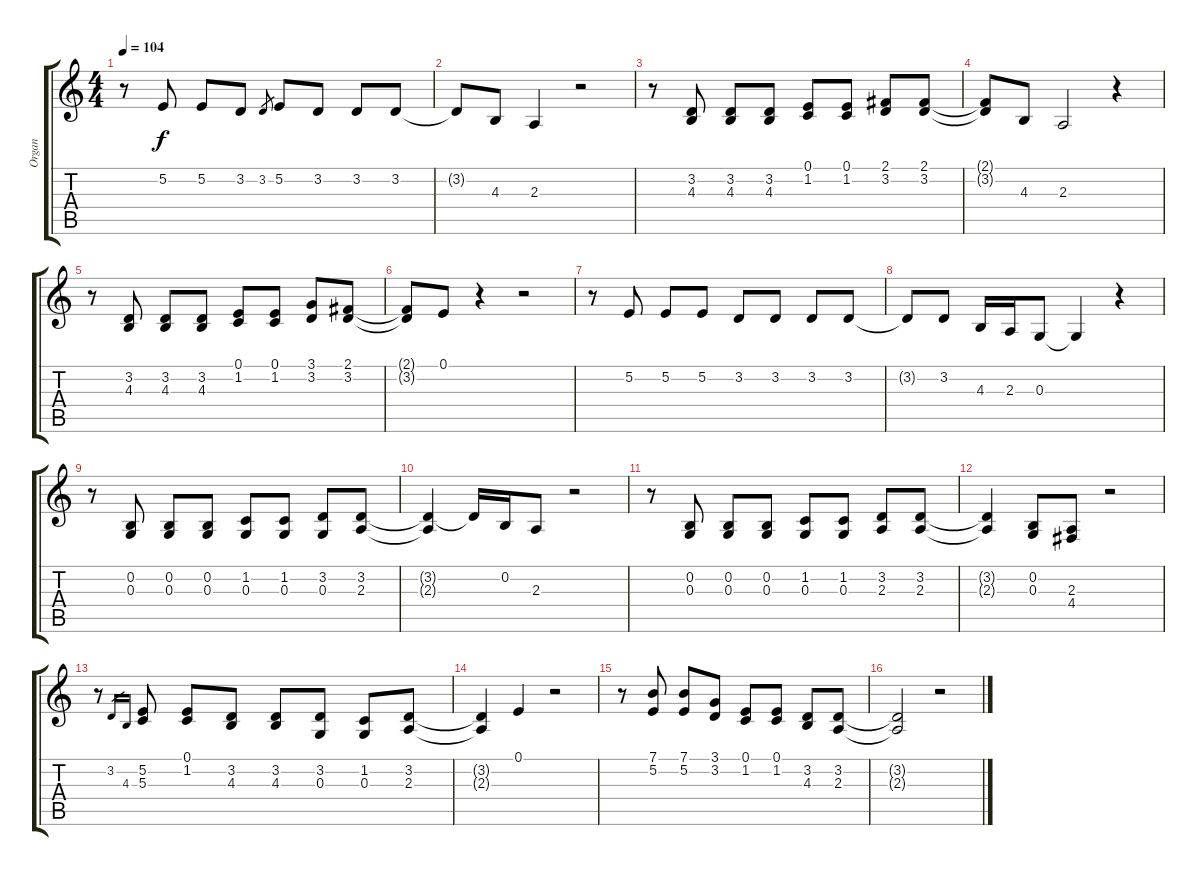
\track ("Organ" "Organ") {instrument drawbarorgan}
\staff {score tabs}
\tuning (E4 B3 G3 D3 A2 E2) {hide}
\ts (4 4)
\tempo 104
\clef g2
\ks c
r.8{dy f} 5.2.8 5.2.8 3.2.8 3.2.8{gr} 5.2.8 3.2.8 3.2.8 3.2.8 |
3.2{t}.8 4.3.8 2.3.4 r.2 |
r.8 (3.2 4.3).8 (3.2 4.3).8 (3.2 4.3).8 (0.1 1.2).8 (0.1 1.2).8 (2.1 3.2).8 (2.1 3.2).8 |
(2.1{t} 3.2{t}).8 4.3.8 2.3.2 r.4 |
r.8 (3.2 4.3).8 (3.2 4.3).8 (3.2 4.3).8 (0.1 1.2).8 (0.1 1.2).8 (3.1 3.2).8 (2.1 3.2).8 |
(2.1{t} 3.2{t}).8 0.1.8 r.4 r.2 |
r.8 5.2.8 5.2.8 5.2.8 3.2.8 3.2.8 3.2.8 3.2.8 |
3.2{t}.8 3.2.8 4.3.16 2.3.16 0.3.8 0.3{t}.4 r.4 |
r.8 (0.2 0.3).8 (0.2 0.3).8 (0.2 0.3).8 (1.2 0.3).8 (1.2 0.3).8 (3.2 0.3).8 (3.2 2.3).8 |
(3.2{t} 2.3{t}).4 3.2{t}.16 0.2.16 2.3.8 r.2 |
r.8 (0.2 0.3).8 (0.2 0.3).8 (0.2 0.3).8 (1.2 0.3).8 (1.2 0.3).8 (3.2 2.3).8 (3.2 2.3).8 |
(3.2{t} 2.3{t}).4 (0.2 0.3).8 (2.3 4.4).8 r.2 |
r.8 3.2.16{gr} 4.3.16{gr} (5.2 5.3).8 (0.1 1.2).8 (3.2 4.3).8 (3.2 4.3).8 (3.2 0.3).8 (1.2 0.3).8 (3.2 2.3).8 |
(3.2{t} 2.3{t}).4 0.1.4 r.2 |
r.8 (7.1 5.2).8 (7.1 5.2).8 (3.1 3.2).8 (0.1 1.2).8 (0.1 1.2).8 (3.2 4.3).8 (3.2 2.3).8 |
(3.2{t} 2.3{t}).2 r.2
